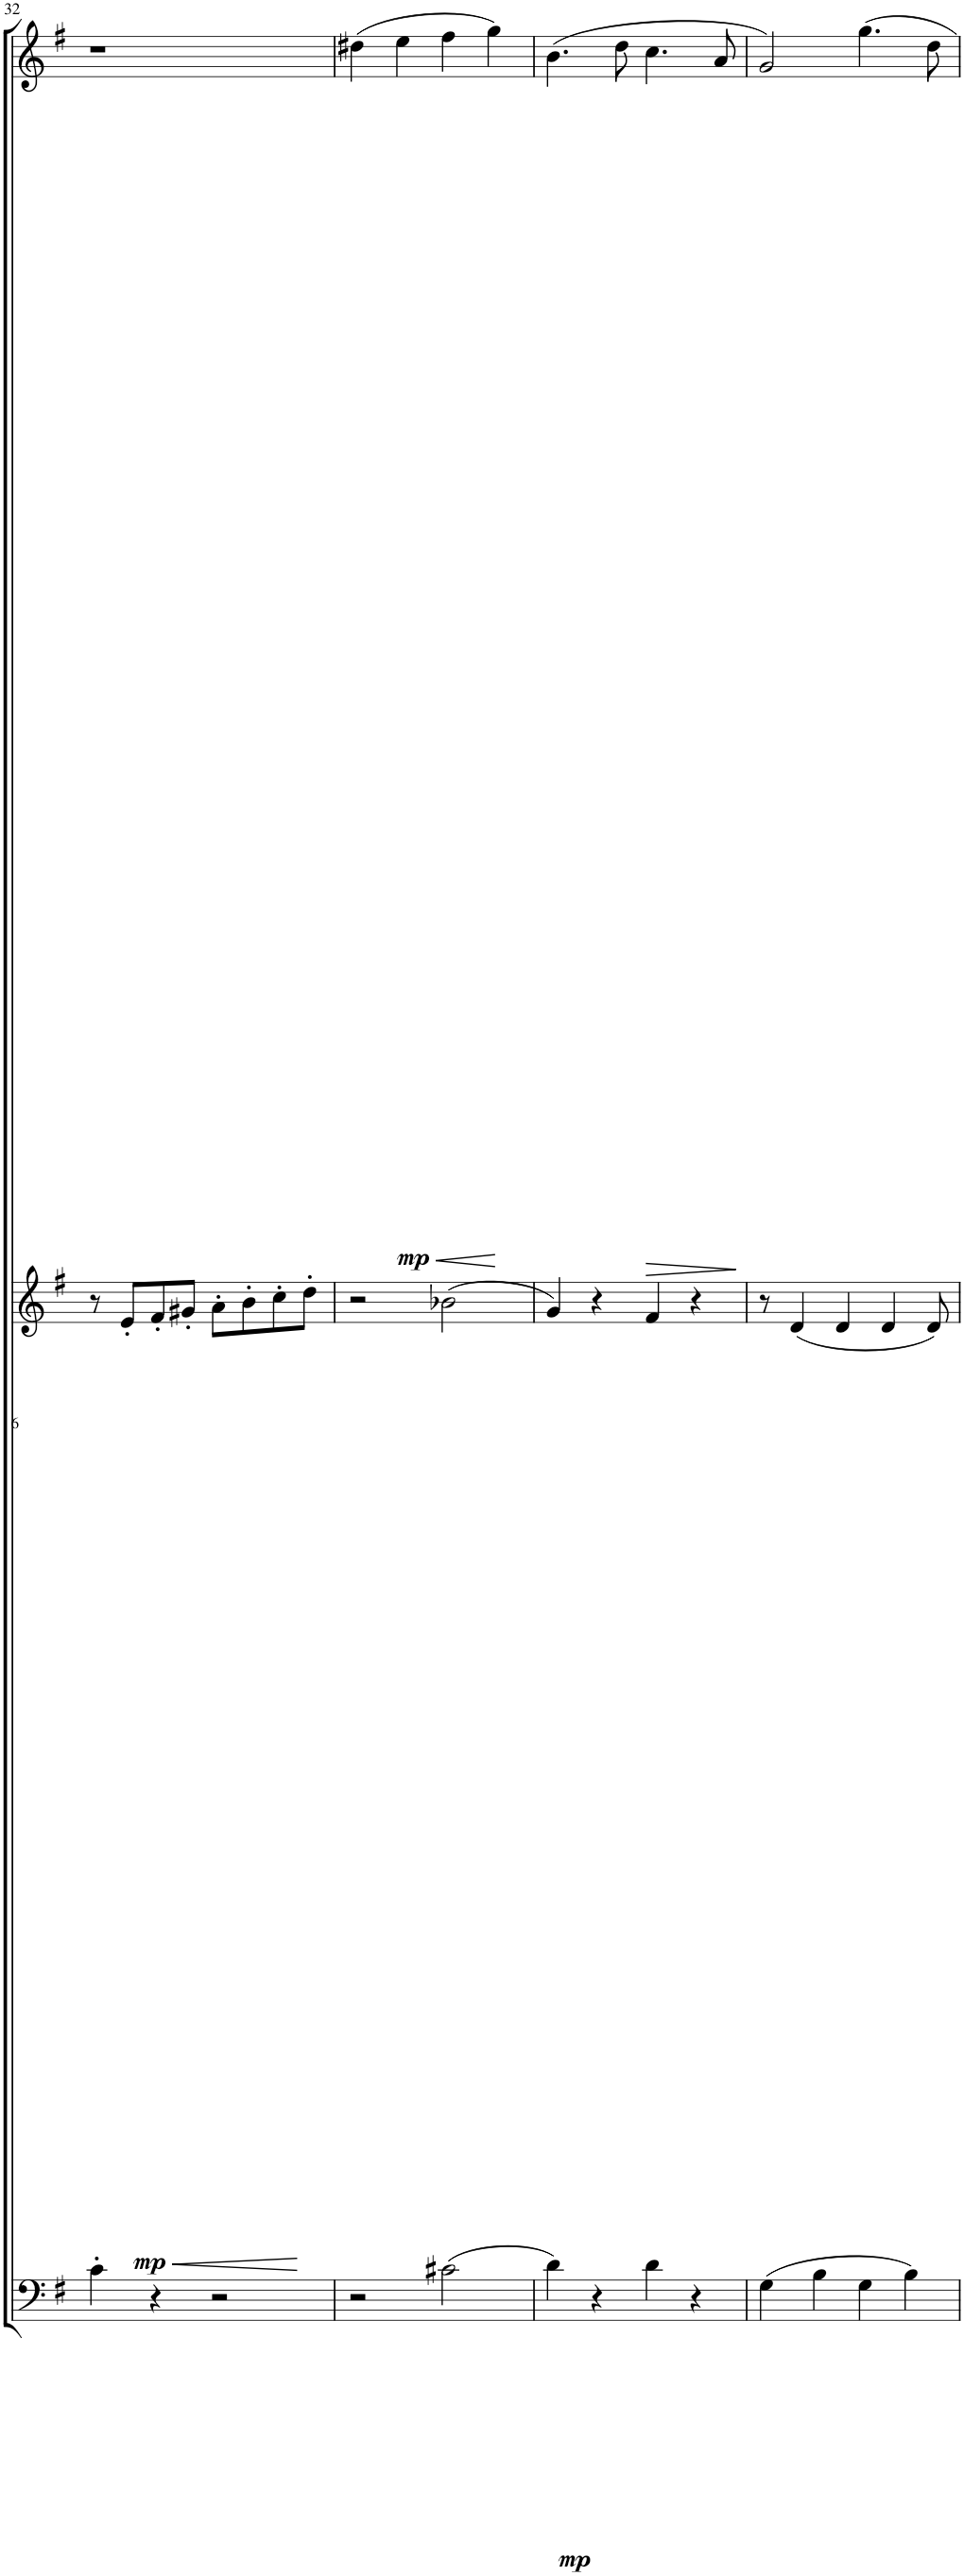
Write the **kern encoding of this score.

**kern	**dynam	**kern	**dynam	**kern	**dynam
*part3	*part3	*part2	*part2	*part1	*part1
*staff3	*staff3	*staff2	*staff2	*staff1	*staff1
*I"Fagott	*	*I"Horn in F	*	*I"Violine	*
*	*	*I'Hn	*	*I'Vln	*
!!LO:PB:g=z
*clefF4	*	*clefG2	*	*clefG2	*
*	*	*Trd4c7	*	*	*
*k[f#]	*	*k[f#]	*	*k[f#]	*
*M4/4	*	*M4/4	*	*M4/4	*
*met(c|)	*	*met(c|)	*	*met(c|)	*
=32	=32	=32	=32	=32	=32
4c'\	.	8r	.	1r	.
!	!	!	!LO:HP:b	!	!
!	!	!	!LO:DY:n=1:b	!	!
.	.	8e'/L	< mp	.	.
4r	.	8f#'/	.	.	.
.	.	8g#X'/J	.	.	.
2r	.	8a'\L	.	.	.
.	.	8b'\	.	.	.
.	.	8cc'\	.	.	.
.	.	8dd'\J	.	.	.
.	.	.	[	.	.
=33	=33	=33	=33	=33	=33
!	!	!	!	!	!LO:HP:b
!	!	!	!	!	!LO:DY:n=1:b
2r	.	2r	.	(4dd#X\	< mp
.	.	.	.	4ee\	.
!	!LO:DY:b	!	!	!	!
(2c#X\	mp	(2b-X\	.	4ff#\	.
.	.	.	.	4gg\)	.
.	.	.	.	.	[
=34	=34	=34	=34	=34	=34
4d\)	.	4g/)	.	(4.b\	.
4r	.	4r	.	.	.
.	.	.	.	8dd\	.
!	!	!	!	!	!LO:HP:b
4d\	.	4f#/	.	4.cc\	>
4r	.	4r	.	.	.
.	.	.	.	8a/	.
.	.	.	.	.	]
=35	=35	=35	=35	=35	=35
(4G\	.	8r	.	2g/)	.
.	.	(4d/	.	.	.
4B\	.	.	.	.	.
.	.	4d/	.	.	.
4G\	.	.	.	4.gg\	.
.	.	4d/	.	.	.
4B\)	.	.	.	.	.
.	.	8d/)	.	8dd\	.
=	=	=	=	=	=
*-	*-	*-	*-	*-	*-
